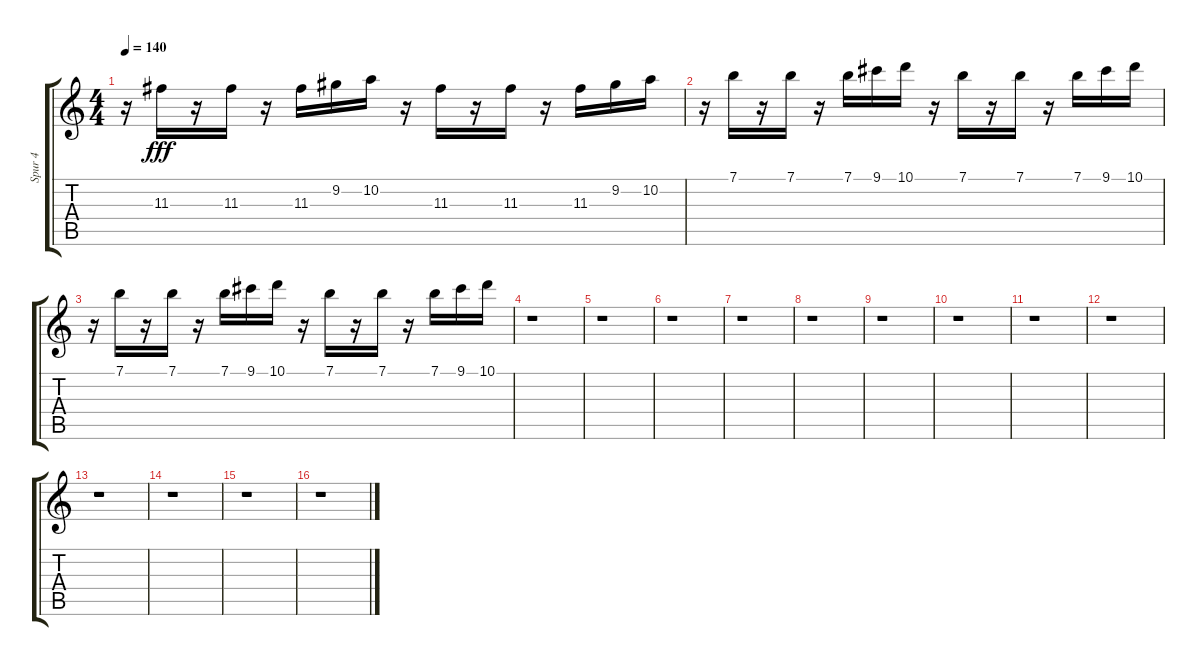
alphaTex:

\track ("Spur 4" "Spur 4") {instrument distortionguitar}
\staff {score tabs}
\tuning (E4 B3 G3 D3 A2 E2) {hide}
\ts (4 4)
\tempo 140
\clef g2
\ks c
r.16{dy fff} 11.3.16 r.16 11.3.16 r.16 11.3.16 9.2.16 10.2.16 r.16 11.3.16 r.16 11.3.16 r.16 11.3.16 9.2.16 10.2.16 |
r.16 7.1.16 r.16 7.1.16 r.16 7.1.16 9.1.16 10.1.16 r.16 7.1.16 r.16 7.1.16 r.16 7.1.16 9.1.16 10.1.16 |
r.16 7.1.16 r.16 7.1.16 r.16 7.1.16 9.1.16 10.1.16 r.16 7.1.16 r.16 7.1.16 r.16 7.1.16 9.1.16 10.1.16 |
r.1 |
r.1 |
r.1 |
r.1 |
r.1 |
r.1 |
r.1 |
r.1 |
r.1 |
r.1 |
r.1 |
r.1 |
r.1
